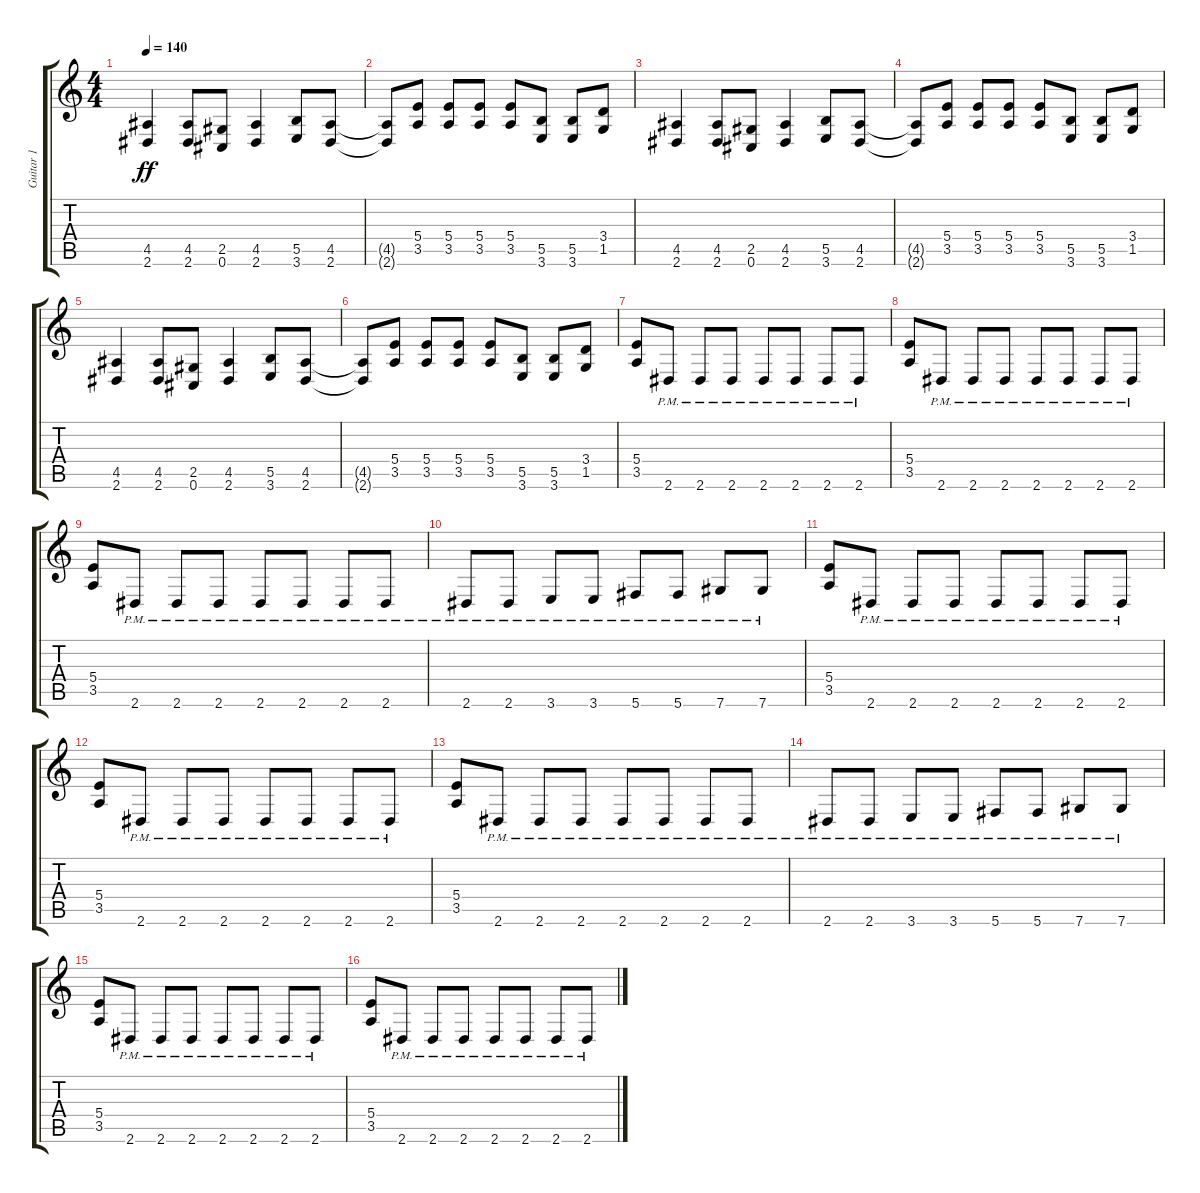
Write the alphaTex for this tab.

\track ("Guitar 1" "Guitar 1") {instrument distortionguitar}
\staff {score tabs}
\tuning (Db4 Ab3 E3 B2 Gb2 Db2) {hide}
\ts (4 4)
\tempo 140
\clef g2
\ks c
(4.5 2.6).4{dy ff} (4.5 2.6).8 (2.5 0.6).8 (4.5 2.6).4 (5.5 3.6).8 (4.5 2.6).8 |
(4.5{t} 2.6{t}).8 (5.4 3.5).8 (5.4 3.5).8 (5.4 3.5).8 (5.4 3.5).8 (5.5 3.6).8 (5.5 3.6).8 (3.4 1.5).8 |
(4.5 2.6).4 (4.5 2.6).8 (2.5 0.6).8 (4.5 2.6).4 (5.5 3.6).8 (4.5 2.6).8 |
(4.5{t} 2.6{t}).8 (5.4 3.5).8 (5.4 3.5).8 (5.4 3.5).8 (5.4 3.5).8 (5.5 3.6).8 (5.5 3.6).8 (3.4 1.5).8 |
(4.5 2.6).4 (4.5 2.6).8 (2.5 0.6).8 (4.5 2.6).4 (5.5 3.6).8 (4.5 2.6).8 |
(4.5{t} 2.6{t}).8 (5.4 3.5).8 (5.4 3.5).8 (5.4 3.5).8 (5.4 3.5).8 (5.5 3.6).8 (5.5 3.6).8 (3.4 1.5).8 |
(5.4 3.5).8 2.6{pm}.8 2.6{pm}.8 2.6{pm}.8 2.6{pm}.8 2.6{pm}.8 2.6{pm}.8 2.6{pm}.8 |
(5.4 3.5).8 2.6{pm}.8 2.6{pm}.8 2.6{pm}.8 2.6{pm}.8 2.6{pm}.8 2.6{pm}.8 2.6{pm}.8 |
(5.4 3.5).8 2.6{pm}.8 2.6{pm}.8 2.6{pm}.8 2.6{pm}.8 2.6{pm}.8 2.6{pm}.8 2.6{pm}.8 |
2.6{pm}.8 2.6{pm}.8 3.6{pm}.8 3.6{pm}.8 5.6{pm}.8 5.6{pm}.8 7.6{pm}.8 7.6{pm}.8 |
(5.4 3.5).8 2.6{pm}.8 2.6{pm}.8 2.6{pm}.8 2.6{pm}.8 2.6{pm}.8 2.6{pm}.8 2.6{pm}.8 |
(5.4 3.5).8 2.6{pm}.8 2.6{pm}.8 2.6{pm}.8 2.6{pm}.8 2.6{pm}.8 2.6{pm}.8 2.6{pm}.8 |
(5.4 3.5).8 2.6{pm}.8 2.6{pm}.8 2.6{pm}.8 2.6{pm}.8 2.6{pm}.8 2.6{pm}.8 2.6{pm}.8 |
2.6{pm}.8 2.6{pm}.8 3.6{pm}.8 3.6{pm}.8 5.6{pm}.8 5.6{pm}.8 7.6{pm}.8 7.6{pm}.8 |
(5.4 3.5).8 2.6{pm}.8 2.6{pm}.8 2.6{pm}.8 2.6{pm}.8 2.6{pm}.8 2.6{pm}.8 2.6{pm}.8 |
(5.4 3.5).8 2.6{pm}.8 2.6{pm}.8 2.6{pm}.8 2.6{pm}.8 2.6{pm}.8 2.6{pm}.8 2.6{pm}.8
